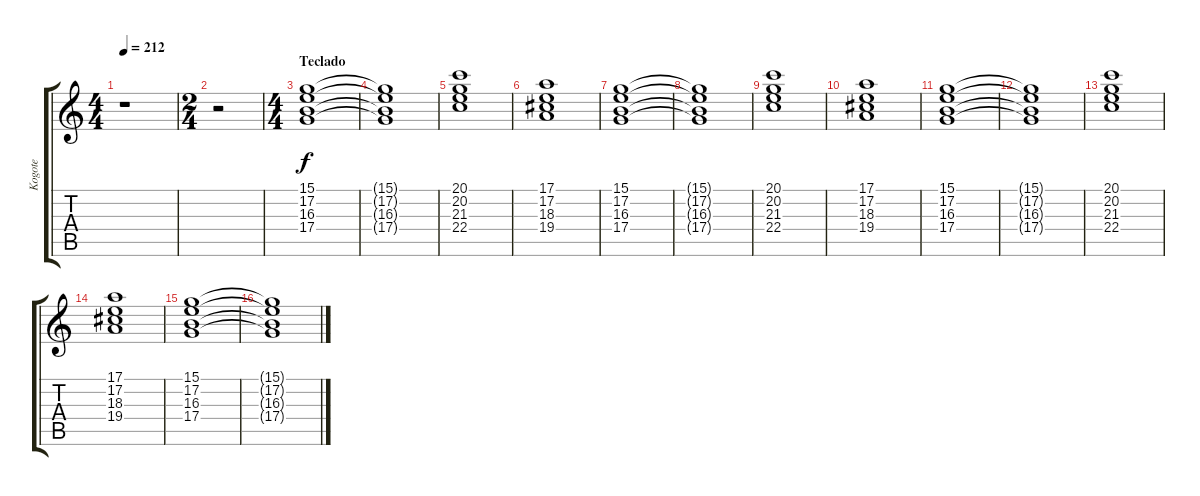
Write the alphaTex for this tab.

\track ("Kogote" "Kogote") {instrument drawbarorgan}
\staff {score tabs}
\tuning (E4 B3 G3 D3 A2 E2) {hide}
\ts (4 4)
\tempo 212
\clef g2
\ks c
r.1{dy f} |
\ts (2 4)
r.2 |
\ts (4 4)
\section ("" "Teclado")
(15.1 17.2 16.3 17.4).1 |
(15.1{t} 17.2{t} 16.3{t} 17.4{t}).1 |
(20.1 20.2 21.3 22.4).1 |
(17.1 17.2 18.3 19.4).1 |
(15.1 17.2 16.3 17.4).1 |
(15.1{t} 17.2{t} 16.3{t} 17.4{t}).1 |
(20.1 20.2 21.3 22.4).1 |
(17.1 17.2 18.3 19.4).1 |
(15.1 17.2 16.3 17.4).1 |
(15.1{t} 17.2{t} 16.3{t} 17.4{t}).1 |
(20.1 20.2 21.3 22.4).1 |
(17.1 17.2 18.3 19.4).1 |
(15.1 17.2 16.3 17.4).1 |
(15.1{t} 17.2{t} 16.3{t} 17.4{t}).1
